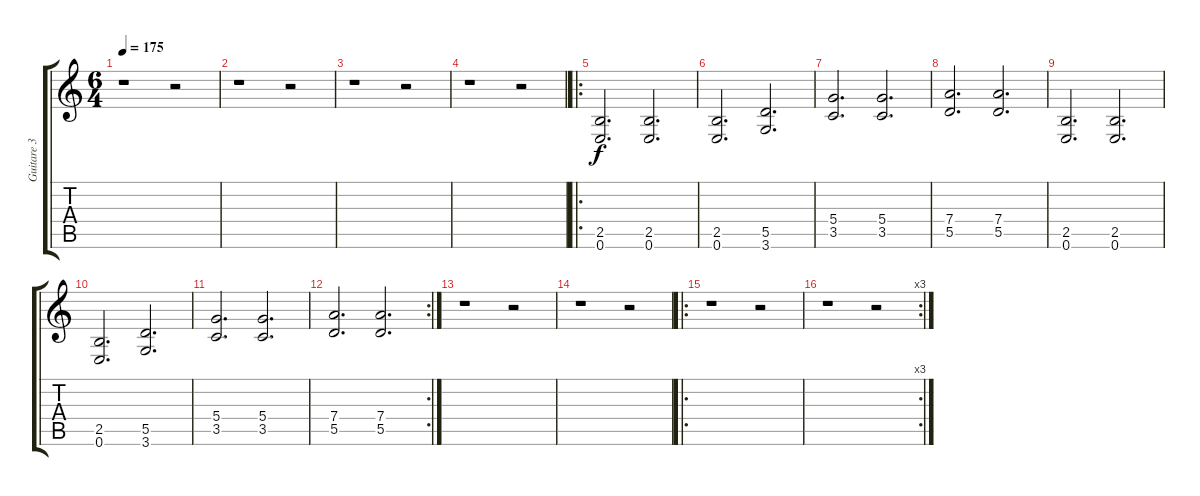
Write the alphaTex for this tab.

\track ("Guitare 3" "Guitare 3") {instrument distortionguitar}
\staff {score tabs}
\tuning (E4 B3 G3 D3 A2 E2) {hide}
\ts (6 4)
\tempo 175
\clef g2
\ks c
r.1{dy f} r.2 |
r.1 r.2 |
r.1 r.2 |
r.1 r.2 |
\ro
(2.5 0.6).2{d} (2.5 0.6).2{d} |
(2.5 0.6).2{d} (5.5 3.6).2{d} |
(5.4 3.5).2{d} (5.4 3.5).2{d} |
(7.4 5.5).2{d} (7.4 5.5).2{d} |
(2.5 0.6).2{d} (2.5 0.6).2{d} |
(2.5 0.6).2{d} (5.5 3.6).2{d} |
(5.4 3.5).2{d} (5.4 3.5).2{d} |
\rc 2
(7.4 5.5).2{d} (7.4 5.5).2{d} |
r.1 r.2 |
r.1 r.2 |
\ro
r.1 r.2 |
\rc 3
r.1 r.2
